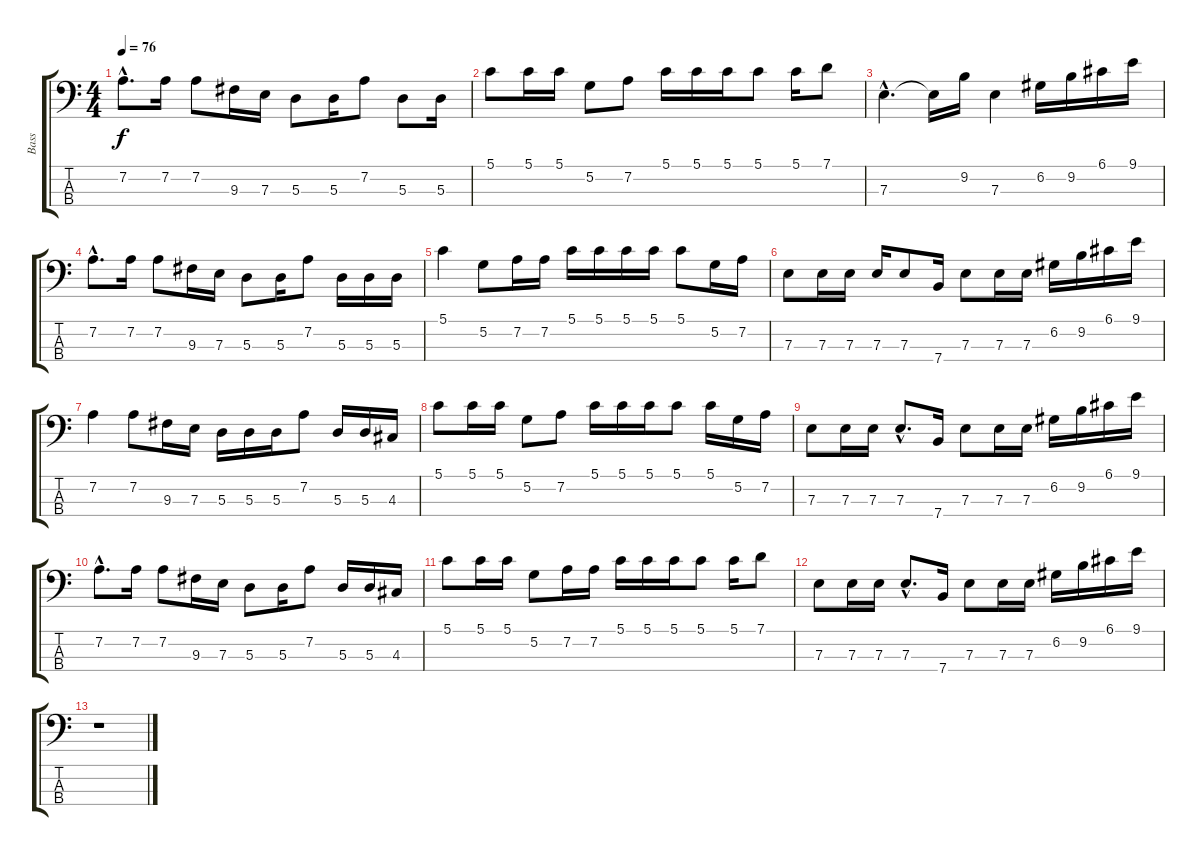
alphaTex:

\track ("Bass" "Bass") {instrument electricbassfinger}
\staff {score tabs}
\tuning (G2 D2 A1 E1) {hide}
\ts (4 4)
\tempo 76
\clef f4
\ks c
7.2{hac}.8{d dy f} 7.2.16 7.2.8 9.3.16 7.3.16 5.3.8 5.3.16 7.2.8 5.3.8 5.3.16 |
5.1.8 5.1.16 5.1.16 5.2.8 7.2.8 5.1.16 5.1.16 5.1.16 5.1.8 5.1.16 7.1.8 |
7.3{hac}.4{d} 7.3{t}.16 9.2.16 7.3.4 6.2.16 9.2.16 6.1.16 9.1.16 |
7.2{hac}.8{d} 7.2.16 7.2.8 9.3.16 7.3.16 5.3.8 5.3.16 7.2.8 5.3.16 5.3.16 5.3.16 |
5.1.4 5.2.8 7.2.16 7.2.16 5.1.16 5.1.16 5.1.16 5.1.16 5.1.8 5.2.16 7.2.16 |
7.3.8 7.3.16 7.3.16 7.3.16 7.3.8 7.4.16 7.3.8 7.3.16 7.3.16 6.2.16 9.2.16 6.1.16 9.1.16 |
7.2.4 7.2.8 9.3.16 7.3.16 5.3.16 5.3.16 5.3.16 7.2.8 5.3.16 5.3.16 4.3.16 |
5.1.8 5.1.16 5.1.16 5.2.8 7.2.8 5.1.16 5.1.16 5.1.16 5.1.8 5.1.16 5.2.16 7.2.16 |
7.3.8 7.3.16 7.3.16 7.3{hac}.8{d} 7.4.16 7.3.8 7.3.16 7.3.16 6.2.16 9.2.16 6.1.16 9.1.16 |
7.2{hac}.8{d} 7.2.16 7.2.8 9.3.16 7.3.16 5.3.8 5.3.16 7.2.8 5.3.16 5.3.16 4.3.16 |
5.1.8 5.1.16 5.1.16 5.2.8{volume 15} 7.2.16{volume 14} 7.2.16 5.1.16{volume 13} 5.1.16{volume 12} 5.1.16{volume 11} 5.1.8{volume 10} 5.1.16{volume 8} 7.1.8{volume 7} |
7.3.8{volume 6} 7.3.16 7.3.16 7.3{hac}.8{d} 7.4.16 7.3.8 7.3.16 7.3.16 6.2.16 9.2.16 6.1.16 9.1.16 |
r.1
